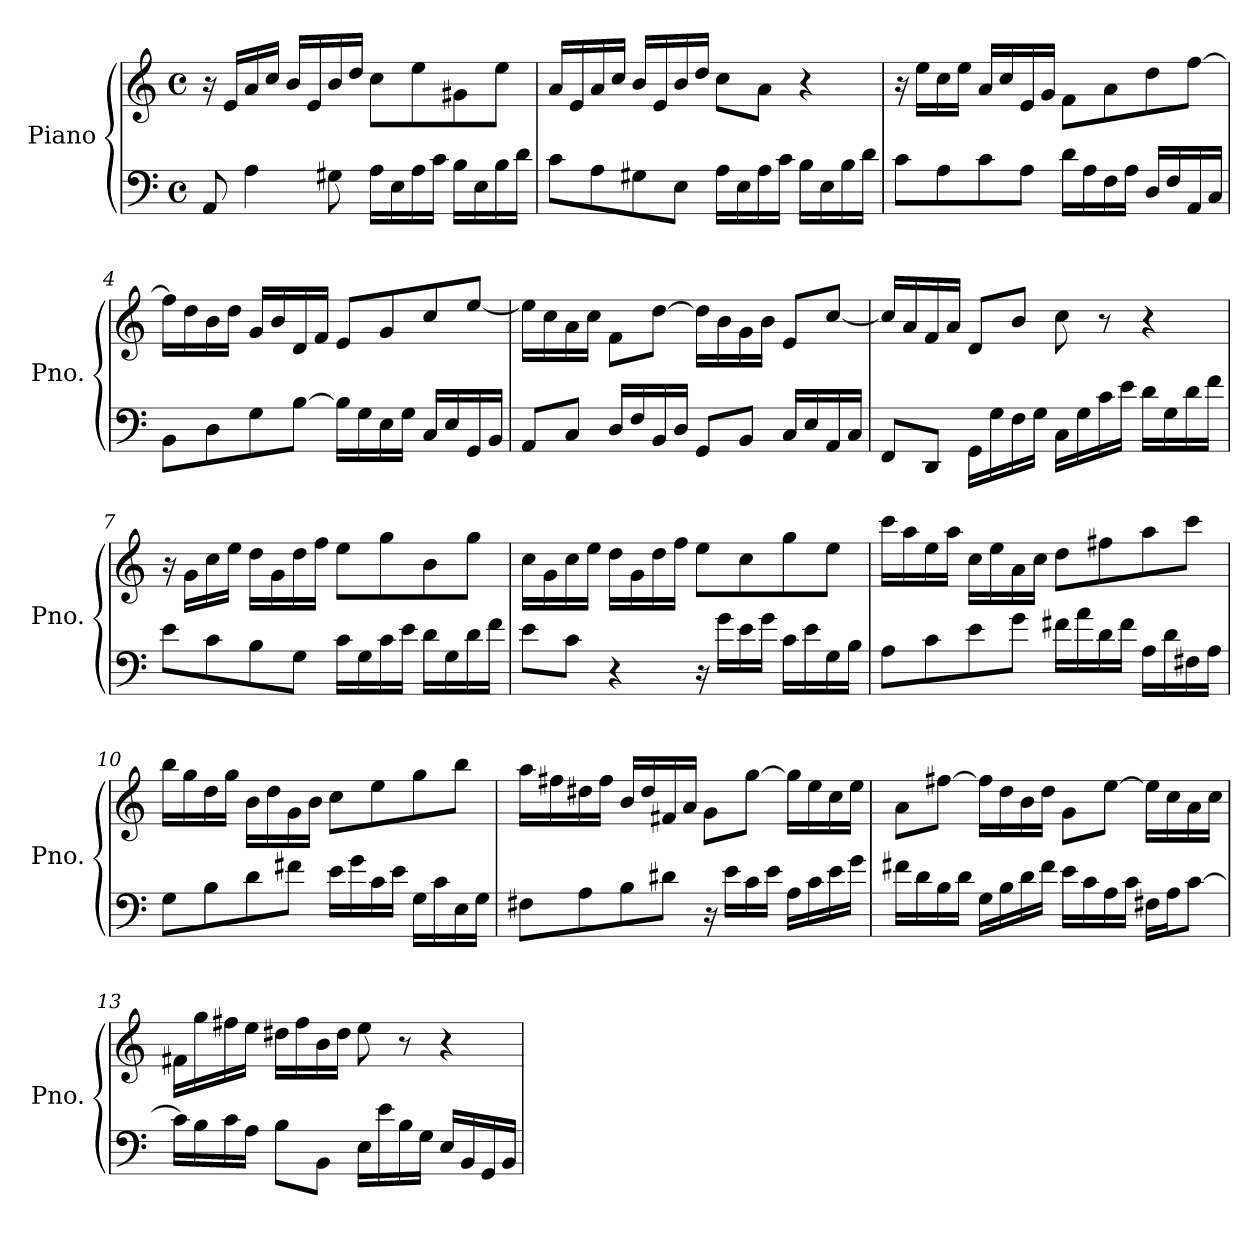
**kern	**kern
*part1	*part1
*staff2	*staff1
*I"Piano	*
*I'Pno.	*
*clefF4	*clefG2
*k[]	*k[]
*M4/4	*M4/4
*met(c)	*met(c)
*MM150	*MM150
=1	=1
8AA/	16r
.	16e/LL
4A\	16a/
.	16cc/JJ
.	16b/LL
.	16e/
8G#X\	16b/
.	16dd/JJ
16A\LL	8cc\L
16E\	.
16A\	8ee\
16c\JJ	.
16B\LL	8g#X\
16E\	.
16B\	8ee\J
16d\JJ	.
=2	=2
8c\L	16a/LL
.	16e/
8A\	16a/
.	16cc/JJ
8G#X\	16b/LL
.	16e/
8E\J	16b/
.	16dd/JJ
16A\LL	8cc\L
16E\	.
16A\	8a\J
16c\JJ	.
16B\LL	4r
16E\	.
16B\	.
16d\JJ	.
=3	=3
8c\L	16r
.	16ee\LL
8A\	16cc\
.	16ee\JJ
8c\	16a/LL
.	16cc/
8A\J	16e/
.	16g/JJ
16d\LL	8f\L
16A\	.
16F\	8a\
16A\JJ	.
16D/LL	8dd\
16F/	.
16AA/	[8ff\J
16C/JJ	.
=4	=4
8BB\L	16ff\LL]
.	16dd\
8D\	16b\
.	16dd\JJ
8G\	16g/LL
.	16b/
[8B\J	16d/
.	16f/JJ
16B\LL]	8e/L
16G\	.
16E\	8g/
16G\JJ	.
16C/LL	8cc/
16E/	.
16GG/	[8ee/J
16BB/JJ	.
=5	=5
8AA/L	16ee\LL]
.	16cc\
8C/J	16a\
.	16cc\JJ
16D/LL	8f\L
16F/	.
16BB/	[8dd\J
16D/JJ	.
8GG/L	16dd\LL]
.	16b\
8BB/J	16g\
.	16b\JJ
16C/LL	8e/L
16E/	.
16AA/	[8cc/J
16C/JJ	.
=6	=6
8FF/L	16cc/LL]
.	16a/
8DD/J	16f/
.	16a/JJ
16GG\LL	8d/L
16G\	.
16F\	8b/J
16G\JJ	.
16C\LL	8cc\
16G\	.
16c\	8r
16e\JJ	.
16d\LL	4r
16G\	.
16d\	.
16f\JJ	.
=7	=7
8e\L	16r
.	16g\LL
8c\	16cc\
.	16ee\JJ
8B\	16dd\LL
.	16g\
8G\J	16dd\
.	16ff\JJ
16c\LL	8ee\L
16G\	.
16c\	8gg\
16e\JJ	.
16d\LL	8b\
16G\	.
16d\	8gg\J
16f\JJ	.
=8	=8
8e\L	16cc\LL
.	16g\
8c\J	16cc\
.	16ee\JJ
4r	16dd\LL
.	16g\
.	16dd\
.	16ff\JJ
16r	8ee\L
16g\LL	.
16e\	8cc\
16g\JJ	.
16c\LL	8gg\
16e\	.
16G\	8ee\J
16B\JJ	.
=9	=9
8A\L	16ccc\LL
.	16aa\
8c\	16ee\
.	16aa\JJ
8e\	16cc\LL
.	16ee\
8g\J	16a\
.	16cc\JJ
16f#X\LL	8dd\L
16a\	.
16d\	8ff#X\
16f#\JJ	.
16A\LL	8aa\
16d\	.
16F#X\	8ccc\J
16A\JJ	.
=10	=10
8G\L	16bb\LL
.	16gg\
8B\	16dd\
.	16gg\JJ
8d\	16b\LL
.	16dd\
8f#X\J	16g\
.	16b\JJ
16e\LL	8cc\L
16g\	.
16c\	8ee\
16e\JJ	.
16G\LL	8gg\
16c\	.
16E\	8bb\J
16G\JJ	.
=11	=11
8F#X\L	16aa\LL
.	16ff#X\
8A\	16dd#X\
.	16ff#\JJ
8B\	16b/LL
.	16dd#/
8d#X\J	16f#X/
.	16a/JJ
16r	8g\L
16e\LL	.
16c\	[8gg\J
16e\JJ	.
16A\LL	16gg\LL]
16c\	16ee\
16e\	16cc\
16g\JJ	16ee\JJ
=12	=12
16f#X\LL	8a\L
16d\	.
16B\	[8ff#X\J
16d\JJ	.
16G\LL	16ff#\LL]
16B\	16dd\
16d\	16b\
16f#\JJ	16dd\JJ
16e\LL	8g\L
16c\	.
16A\	[8ee\J
16c\JJ	.
16F#X\LL	16ee\LL]
16A\J	16cc\
[8c\J	16a\
.	16cc\JJ
=13	=13
16c\LL]	16f#X\LL
16B\	16gg\
16c\	16ff#X\
16A\JJ	16ee\JJ
8B\L	16dd#X\LL
.	16ff#\
8BB\J	16b\
.	16dd#\JJ
16E\LL	8ee\
16e\	.
16B\	8r
16G\JJ	.
16E/LL	4r
16BB/	.
16GG/	.
16BB/JJ	.
=	=
*-	*-
